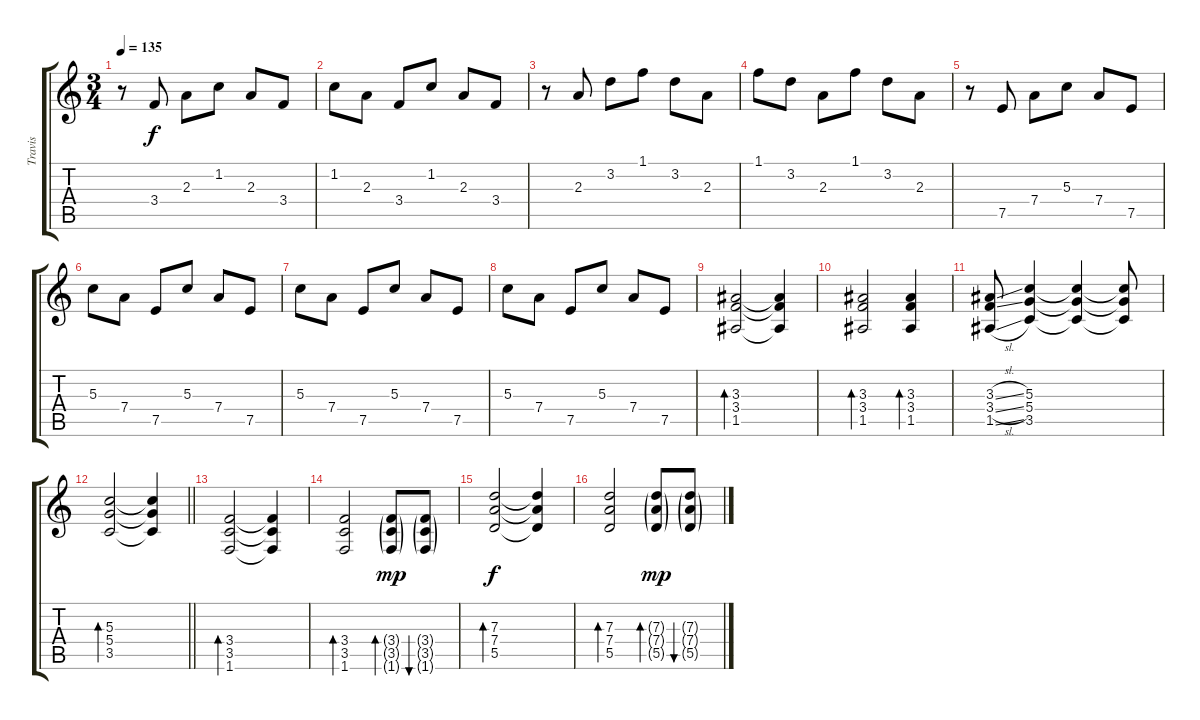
\track ("Travis" "Travis") {instrument acousticguitarsteel}
\staff {score tabs}
\tuning (E4 B3 G3 D3 A2 E2) {hide}
\ts (3 4)
\tempo 135
\clef g2
\ks c
r.8{dy f} 3.4.8 2.3.8 1.2.8 2.3.8 3.4.8 |
1.2.8 2.3.8 3.4.8 1.2.8 2.3.8 3.4.8 |
r.8 2.3.8 3.2.8 1.1.8 3.2.8 2.3.8 |
1.1.8 3.2.8 2.3.8 1.1.8 3.2.8 2.3.8 |
r.8 7.5.8 7.4.8 5.3.8 7.4.8 7.5.8 |
5.3.8 7.4.8 7.5.8 5.3.8 7.4.8 7.5.8 |
5.3.8 7.4.8 7.5.8 5.3.8 7.4.8 7.5.8 |
5.3.8 7.4.8 7.5.8 5.3.8 7.4.8 7.5.8 |
(3.3 3.4 1.5).2{bd 60} (3.3{t} 3.4{t} 1.5{t}).4 |
(3.3 3.4 1.5).2{bd 60} (3.3 3.4 1.5).4{bd 60} |
(3.3{sl} 3.4{sl} 1.5{sl}).8 (5.3 5.4 3.5).4 (5.3{t} 5.4{t} 3.5{t}).4 (5.3{t} 5.4{t} 3.5{t}).8 |
\barLineRight lightlight
(5.3 5.4 3.5).2{bd 60} (5.3{t} 5.4{t} 3.5{t}).4 |
(3.4 3.5 1.6).2{bd 60} (3.4{t} 3.5{t} 1.6{t}).4 |
(3.4 3.5 1.6).2{bd 60} (3.4{g} 3.5{g} 1.6{g}).8{bd 60 dy mp} (3.4{g} 3.5{g} 1.6{g}).8{bu 60} |
(7.3 7.4 5.5).2{bd 60 dy f} (7.3{t} 7.4{t} 5.5{t}).4 |
(7.3 7.4 5.5).2{bd 60} (7.3{g} 7.4{g} 5.5{g}).8{bd 60 dy mp} (7.3{g} 7.4{g} 5.5{g}).8{bu 60}
